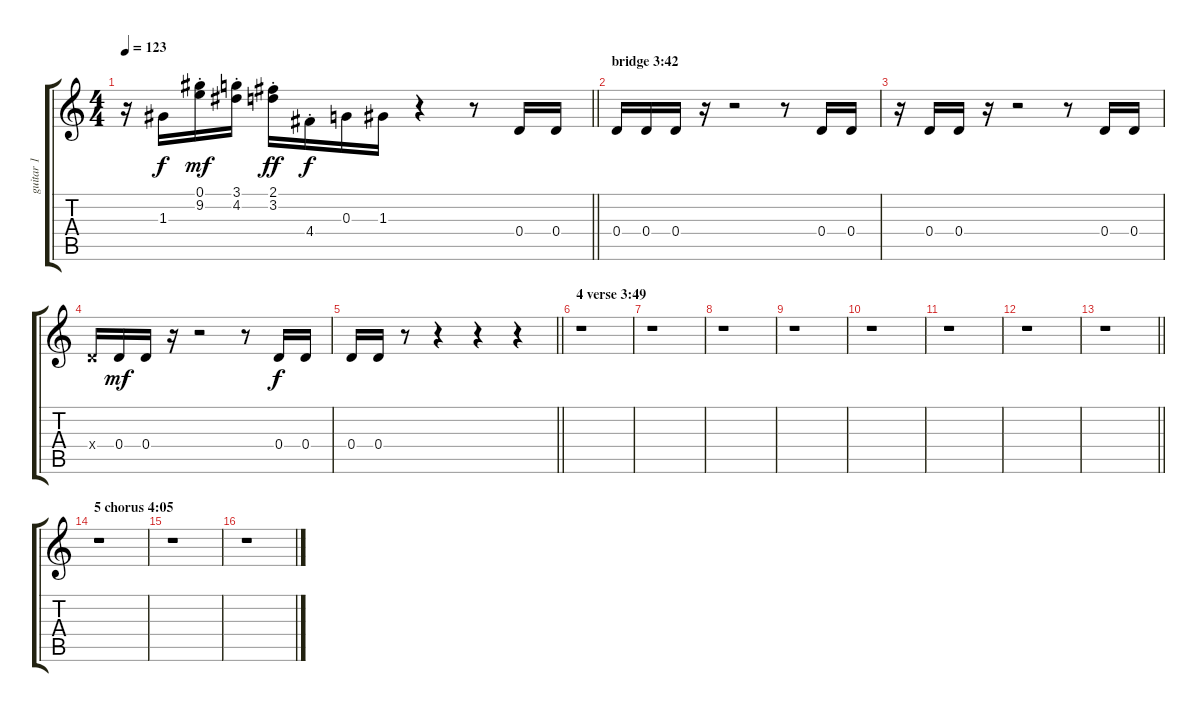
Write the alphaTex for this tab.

\track ("guitar 1" "guitar 1") {instrument electricguitarmuted}
\staff {score tabs}
\tuning (E4 B3 G3 D3 A2 E2) {hide}
\ts (4 4)
\tempo 123
\clef g2
\barLineRight lightlight
\ks c
r.16{dy f} 1.3.16 (0.1{st} 9.2{st}).16{dy mf} (3.1{st} 4.2{st}).16 (2.1{st} 3.2{st}).16{dy ff} 4.4{st}.16{dy f} 0.3.16 1.3.16 r.4 r.8 0.4.16{balance 1 instrument electricguitarmuted} 0.4.16 |
\section ("" "bridge 3:42")
0.4.16 0.4.16 0.4.16 r.16 r.2 r.8 0.4.16 0.4.16 |
r.16 0.4.16 0.4.16 r.16 r.2 r.8 0.4.16 0.4.16 |
0.4{x}.16 0.4.16{dy mf} 0.4.16 r.16 r.2 r.8 0.4.16{dy f} 0.4.16 |
\barLineRight lightlight
0.4.16 0.4.16 r.8 r.4 r.4 r.4 |
\section ("" "4 verse 3:49")
r.1 |
r.1 |
r.1 |
r.1 |
r.1 |
r.1 |
r.1 |
\barLineRight lightlight
r.1 |
\section ("" "5 chorus 4:05")
r.1 |
r.1 |
r.1
